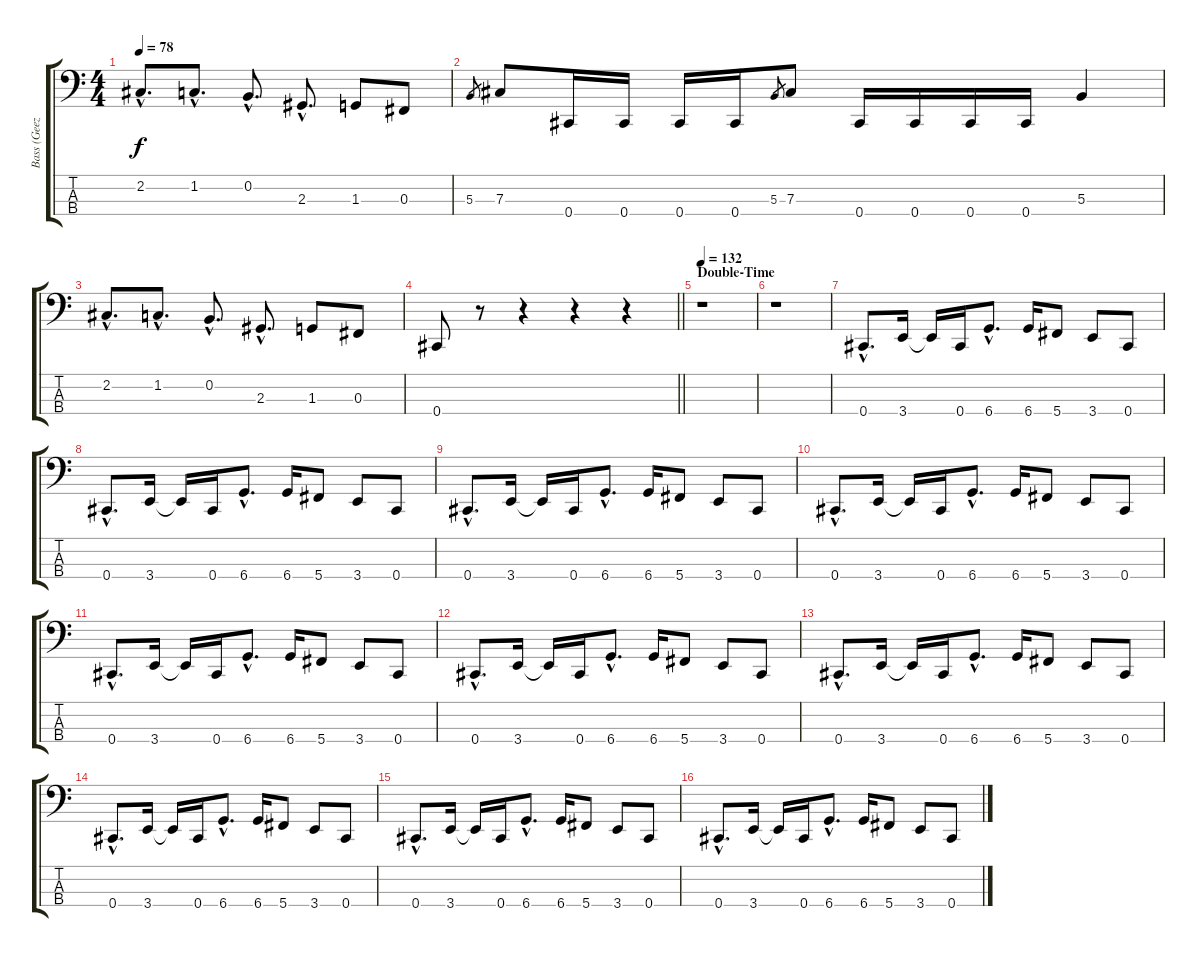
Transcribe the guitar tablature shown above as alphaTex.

\track ("Bass (Geeze Butler)" "Bass (Geez") {instrument electricbassfinger}
\staff {score tabs}
\tuning (E2 B1 Gb1 Db1) {hide}
\ts (4 4)
\tempo 78
\clef f4
\ks c
2.2{hac}.8{d dy f} 1.2{hac}.8{d} 0.2{hac}.8{d} 2.3{hac}.8{d} 1.3.8 0.3.8 |
5.3.8{gr} 7.3.8 0.4.16 0.4.16 0.4.16 0.4.16 5.3.8{gr} 7.3.8 0.4.16 0.4.16 0.4.16 0.4.16 5.3.4 |
2.2{hac}.8{d} 1.2{hac}.8{d} 0.2{hac}.8{d} 2.3{hac}.8{d} 1.3.8 0.3.8 |
\barLineRight lightlight
0.4.8 r.8 r.4 r.4 r.4 |
\section ("" "Double-Time")
\tempo 132
r.1 |
r.1 |
0.4{hac}.8{d} 3.4.16 3.4{t}.16 0.4.16 6.4{hac}.8{d} 6.4.16 5.4.8 3.4.8 0.4.8 |
0.4{hac}.8{d} 3.4.16 3.4{t}.16 0.4.16 6.4{hac}.8{d} 6.4.16 5.4.8 3.4.8 0.4.8 |
0.4{hac}.8{d} 3.4.16 3.4{t}.16 0.4.16 6.4{hac}.8{d} 6.4.16 5.4.8 3.4.8 0.4.8 |
0.4{hac}.8{d} 3.4.16 3.4{t}.16 0.4.16 6.4{hac}.8{d} 6.4.16 5.4.8 3.4.8 0.4.8 |
0.4{hac}.8{d} 3.4.16 3.4{t}.16 0.4.16 6.4{hac}.8{d} 6.4.16 5.4.8 3.4.8 0.4.8 |
0.4{hac}.8{d} 3.4.16 3.4{t}.16 0.4.16 6.4{hac}.8{d} 6.4.16 5.4.8 3.4.8 0.4.8 |
0.4{hac}.8{d} 3.4.16 3.4{t}.16 0.4.16 6.4{hac}.8{d} 6.4.16 5.4.8 3.4.8 0.4.8 |
0.4{hac}.8{d} 3.4.16 3.4{t}.16 0.4.16 6.4{hac}.8{d} 6.4.16 5.4.8 3.4.8 0.4.8 |
0.4{hac}.8{d} 3.4.16 3.4{t}.16 0.4.16 6.4{hac}.8{d} 6.4.16 5.4.8 3.4.8 0.4.8 |
0.4{hac}.8{d} 3.4.16 3.4{t}.16 0.4.16 6.4{hac}.8{d} 6.4.16 5.4.8 3.4.8 0.4.8
